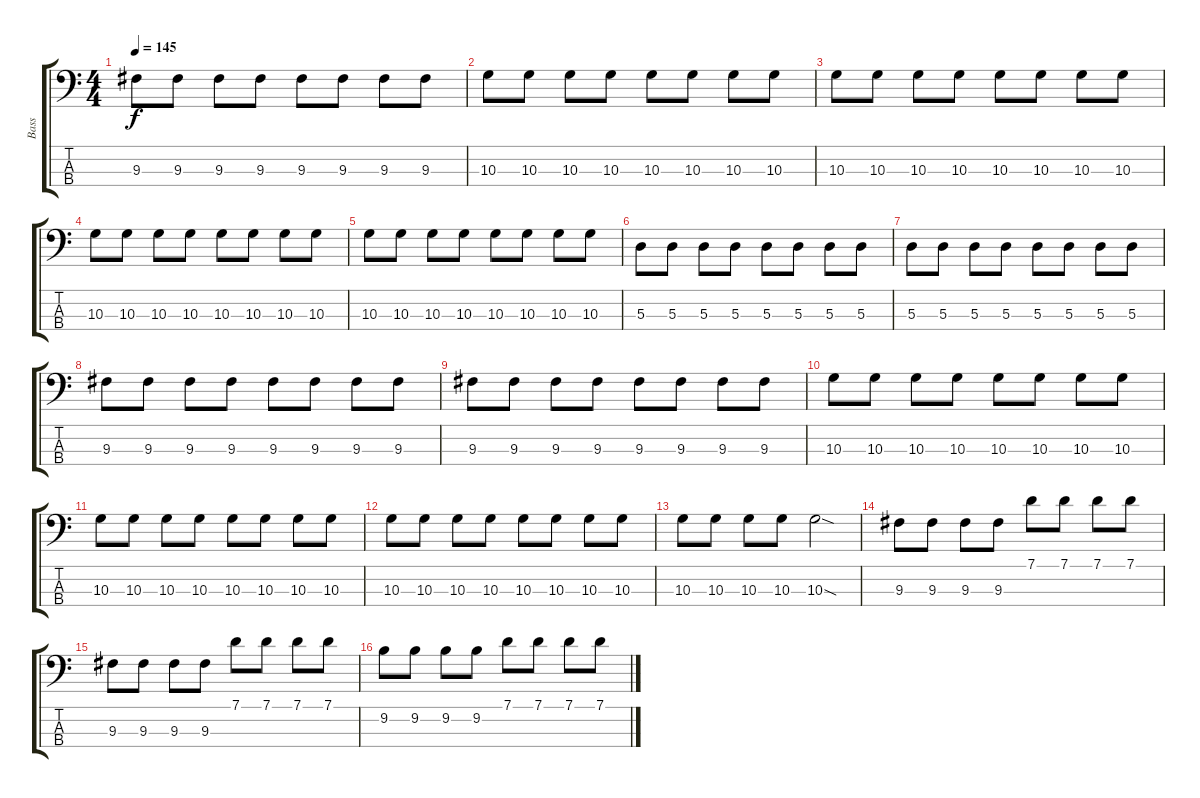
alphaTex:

\track ("Bass" "Bass") {instrument electricbasspick}
\staff {score tabs}
\tuning (G2 D2 A1 E1) {hide}
\ts (4 4)
\tempo 145
\clef f4
\ks c
9.3.8{dy f} 9.3.8 9.3.8 9.3.8 9.3.8 9.3.8 9.3.8 9.3.8 |
10.3.8 10.3.8 10.3.8 10.3.8 10.3.8 10.3.8 10.3.8 10.3.8 |
10.3.8 10.3.8 10.3.8 10.3.8 10.3.8 10.3.8 10.3.8 10.3.8 |
10.3.8 10.3.8 10.3.8 10.3.8 10.3.8 10.3.8 10.3.8 10.3.8 |
10.3.8 10.3.8 10.3.8 10.3.8 10.3.8 10.3.8 10.3.8 10.3.8 |
5.3.8 5.3.8 5.3.8 5.3.8 5.3.8 5.3.8 5.3.8 5.3.8 |
5.3.8 5.3.8 5.3.8 5.3.8 5.3.8 5.3.8 5.3.8 5.3.8 |
9.3.8 9.3.8 9.3.8 9.3.8 9.3.8 9.3.8 9.3.8 9.3.8 |
9.3.8 9.3.8 9.3.8 9.3.8 9.3.8 9.3.8 9.3.8 9.3.8 |
10.3.8 10.3.8 10.3.8 10.3.8 10.3.8 10.3.8 10.3.8 10.3.8 |
10.3.8 10.3.8 10.3.8 10.3.8 10.3.8 10.3.8 10.3.8 10.3.8 |
10.3.8 10.3.8 10.3.8 10.3.8 10.3.8 10.3.8 10.3.8 10.3.8 |
10.3.8 10.3.8 10.3.8 10.3.8 10.3{sod}.2 |
9.3.8 9.3.8 9.3.8 9.3.8 7.1.8 7.1.8 7.1.8 7.1.8 |
9.3.8 9.3.8 9.3.8 9.3.8 7.1.8 7.1.8 7.1.8 7.1.8 |
9.2.8 9.2.8 9.2.8 9.2.8 7.1.8 7.1.8 7.1.8 7.1.8
